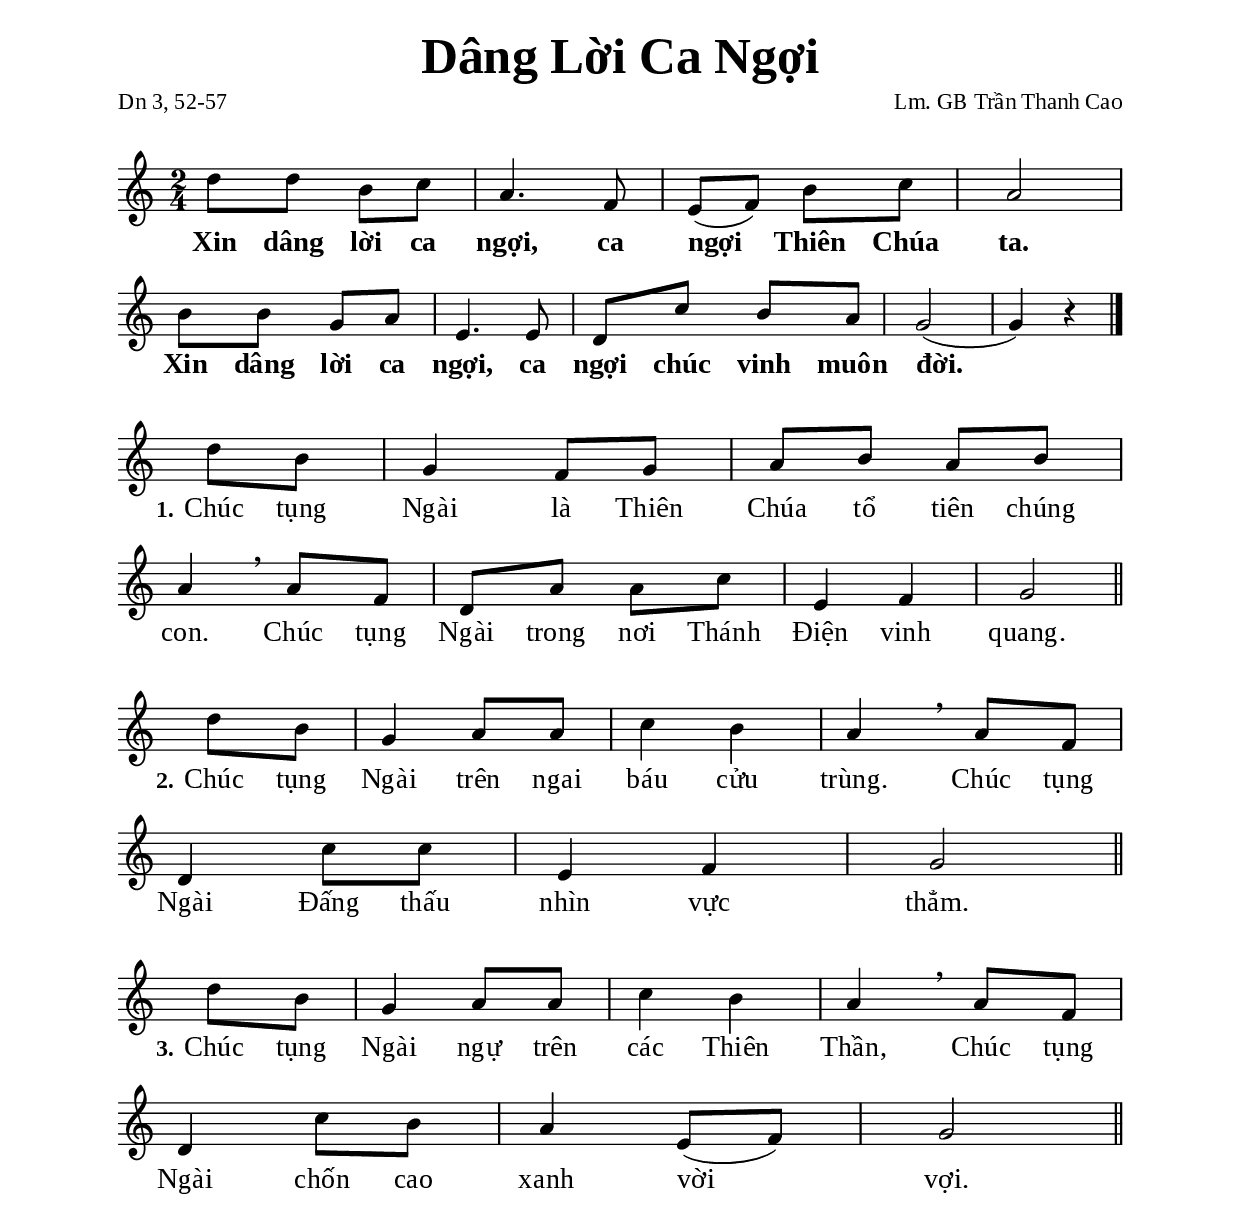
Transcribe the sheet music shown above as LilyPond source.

% Cài đặt chung
\version "2.22.1"
\include "english.ly"

\header {
  title = \markup { \fontsize #3 "Dâng Lời Ca Ngợi" }
  poet = "Dn 3, 52-57"
  composer = "Lm. GB Trần Thanh Cao"
  arranger = " "
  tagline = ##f
}


\paper {
   #(set-paper-size "a4")
  top-margin = 10\mm
  bottom-margin = 10\mm
  left-margin = 20\mm
  right-margin = 20\mm
  indent = #0
  #(define fonts
    (make-pango-font-tree
      "Liberation Serif"
      "Liberation Serif"
      "Liberation Serif"
      (/ 20 20)))
  page-count = #1
}

% Nhạc điệp khúc
nhacDiepKhuc = \relative c'' {

  d8 d b c |
  a4. f8 |
  e (f) b c |
  a2 |
  b8 b g a |
  e4. e8 |
  d c' b a |
  g2 ( |
  g4) r \bar "|."
}

% Nhạc phiên khúc
nhacPhienKhucMot = \relative c'' {
 
  \partial 4 d8 b |
  g4 f8 g |
  a b a b |
  a4 \breathe a8 f |
  d a' a c |
  e,4 f |
  g2 \bar "||"
}

nhacPhienKhucHai = \relative c'' {
  
  \partial 4 d8 b |
  g4 a8 a |
  c4 b |
  a \breathe a8 f |
  d4 c'8 c |
  e,4 f |
  g2 \bar "||"
}

nhacPhienKhucBa = \relative c'' {
  
  \partial 4 d8 b |
  g4 a8 a |
  c4 b |
  a \breathe a8 f |
  d4 c'8 b |
  a4 e8 (f) |
  g2 \bar "||"
}

% Lời điệp khúc
loiDiepKhuc = \lyricmode {
 
  Xin dâng lời ca ngợi, ca ngợi Thiên Chúa ta.
  Xin dâng lời ca ngợi, ca ngợi chúc vinh muôn đời.
}

% Lời phiên khúc
loiPhienKhucMot = \lyricmode {
  \set stanza = #"1."
  Chúc tụng Ngài là Thiên Chúa tổ tiên chúng con.
  Chúc tụng Ngài trong nơi Thánh Điện vinh quang.
}

loiPhienKhucHai = \lyricmode {
  \set stanza = #"2."
  Chúc tụng Ngài trên ngai báu cửu trùng.
  Chúc tụng Ngài Đấng thấu nhìn vực thẳm.
}

loiPhienKhucBa = \lyricmode {
  \set stanza = #"3."
  Chúc tụng Ngài ngự trên các Thiên Thần,
  Chúc tụng Ngài chốn cao xanh vời vợi.
}


% Dàn trang
\score {
  \new ChoirStaff <<
    \new Staff = diepKhuc \with {
        \consists "Merge_rests_engraver"
        %\magnifyStaff #(magstep +1)
      }
      <<
      \new Voice = beSop {
        \key c \major \time 2/4 \stemNeutral \nhacDiepKhuc
      }
    >>
    \new Lyrics \lyricsto beSop \loiDiepKhuc
  >>
  \layout {
    \override Lyrics.LyricText.font-series = #'bold
    \override Lyrics.LyricText.font-size = #+2
    \override Lyrics.LyricSpace.minimum-distance = #2.5
    \override Score.BarNumber.break-visibility = ##(#f #f #f)
    \override Score.SpacingSpanner.uniform-stretching = ##t
  }
}

\score {
  \new ChoirStaff <<
    \new Staff = phienKhuc \with {
        %\magnifyStaff #(magstep +1)
      }
      <<
      \new Voice = beSop {
        \key c \major \time 2/4 \nhacPhienKhucMot
      }
    >>
    \new Lyrics \lyricsto beSop \loiPhienKhucMot
  >>
  \layout {
    \override Staff.TimeSignature.transparent = ##t
    \override Lyrics.LyricText.font-size = #+2
    \override Lyrics.LyricSpace.minimum-distance = #3.0
    \override Score.BarNumber.break-visibility = ##(#f #f #f)
    \override Score.SpacingSpanner.uniform-stretching = ##t
  } 
}

\score {
  \new ChoirStaff <<
    \new Staff = phienKhuc \with {
        %\magnifyStaff #(magstep +1)
      }
      <<
      \new Voice = beSop {
        \key c \major \time 2/4 \nhacPhienKhucHai
      }
    >>
    \new Lyrics \lyricsto beSop \loiPhienKhucHai
  >>
  \layout {
    \override Staff.TimeSignature.transparent = ##t
    \override Lyrics.LyricText.font-size = #+2
    \override Lyrics.LyricSpace.minimum-distance = #3.0
    \override Score.BarNumber.break-visibility = ##(#f #f #f)
    \override Score.SpacingSpanner.uniform-stretching = ##t
  } 
}

\score {
  \new ChoirStaff <<
    \new Staff = phienKhuc \with {
        %\magnifyStaff #(magstep +1)
      }
      <<
      \new Voice = beSop {
        \key c \major \time 2/4 \nhacPhienKhucBa
      }
    >>
    \new Lyrics \lyricsto beSop \loiPhienKhucBa
  >>
  \layout {
    \override Staff.TimeSignature.transparent = ##t
    \override Lyrics.LyricText.font-size = #+2
    \override Lyrics.LyricSpace.minimum-distance = #3.0
    \override Score.BarNumber.break-visibility = ##(#f #f #f)
    \override Score.SpacingSpanner.uniform-stretching = ##t
  } 
}
